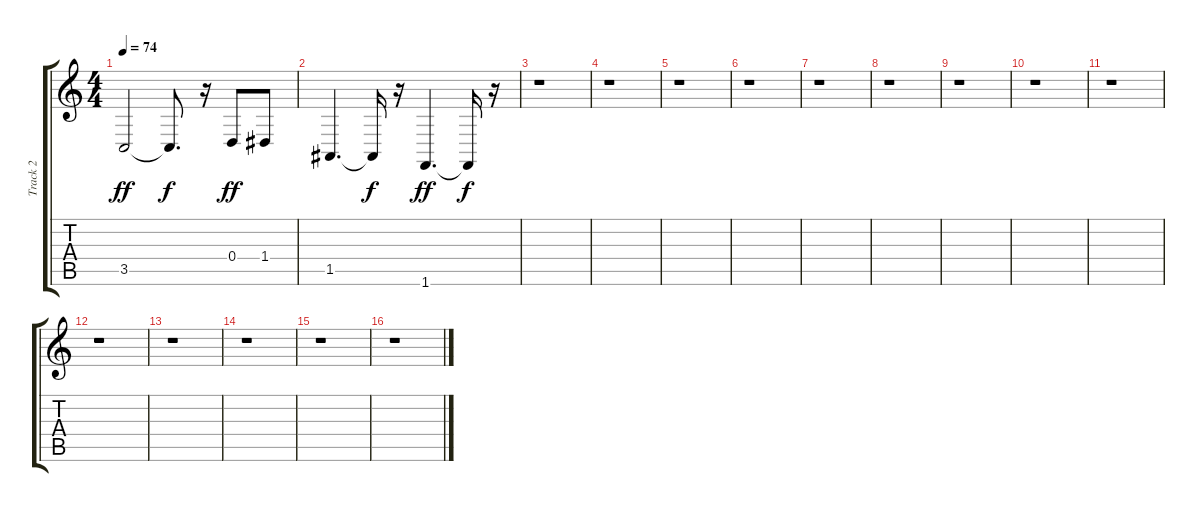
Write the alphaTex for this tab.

\track ("Track 2" "Track 2") {instrument cello}
\staff {score tabs}
\tuning (E4 B3 G3 D3 A2 E2) {hide}
\ts (4 4)
\tempo 74
\clef g2
\ks c
3.5.2{dy ff} 3.5{t}.8{d dy f} r.16 0.4.8{dy ff} 1.4.8 |
1.5.4{d} 1.5{t}.16{dy f} r.16 1.6.4{d dy ff} 1.6{t}.16{dy f} r.16 |
r.1 |
r.1 |
r.1 |
r.1 |
r.1 |
r.1 |
r.1 |
r.1 |
r.1 |
r.1 |
r.1 |
r.1 |
r.1 |
r.1
